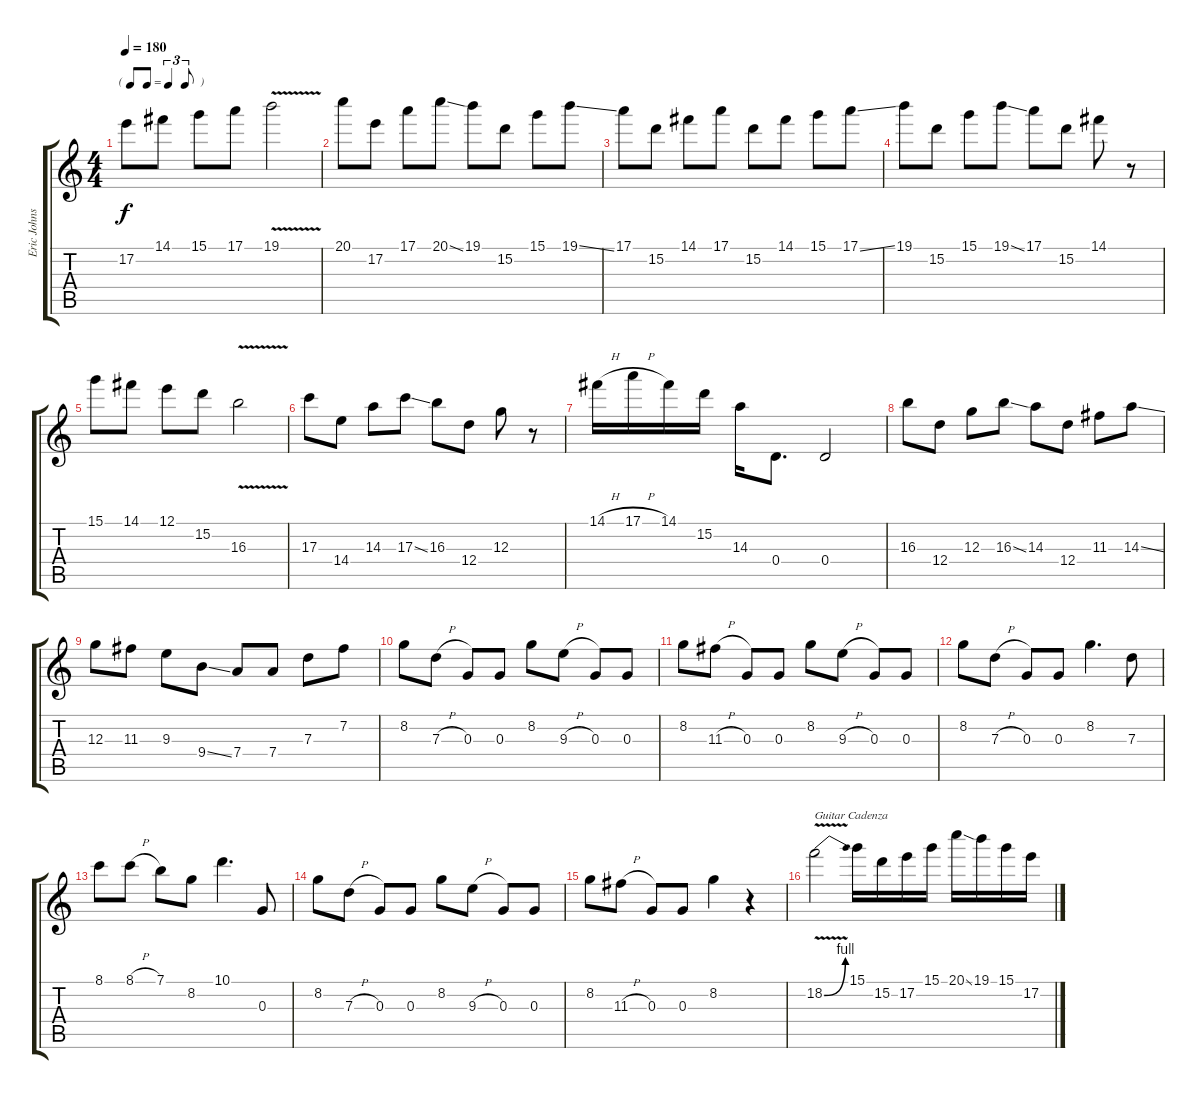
\track ("Eric Johnson" "Eric Johns") {instrument distortionguitar}
\staff {score tabs}
\tuning (E4 B3 G3 D3 A2 E2) {hide}
\ts (4 4)
\tf triplet8th
\tempo 180
\clef g2
\ks c
17.2.8{dy f} 14.1.8 15.1.8 17.1.8 19.1{v}.2 |
20.1.8 17.2.8 17.1.8 20.1{ss}.8 19.1.8 15.2.8 15.1.8 19.1{ss}.8 |
17.1.8 15.2.8 14.1.8 17.1.8 15.2.8 14.1.8 15.1.8 17.1{ss}.8 |
19.1.8 15.2.8 15.1.8 19.1{ss}.8 17.1.8 15.2.8 14.1.8 r.8 |
15.1.8 14.1.8 12.1.8 15.2.8 16.3{v}.2 |
17.3.8 14.4.8 14.3.8 17.3{ss}.8 16.3.8 12.4.8 12.3.8 r.8 |
14.1{h}.16 17.1{h}.16 14.1.16 15.2.16 14.3.16 0.4.8{d} 0.4.2 |
16.3.8 12.4.8 12.3.8 16.3{ss}.8 14.3.8 12.4.8 11.3.8 14.3{ss}.8 |
12.3.8 11.3.8 9.3.8 9.4{ss}.8 7.4.8 7.4.8 7.3.8 7.2.8 |
8.2.8 7.3{h}.8 0.3.8 0.3.8 8.2.8 9.3{h}.8 0.3.8 0.3.8 |
8.2.8 11.3{h}.8 0.3.8 0.3.8 8.2.8 9.3{h}.8 0.3.8 0.3.8 |
8.2.8 7.3{h}.8 0.3.8 0.3.8 8.2.4{d} 7.3.8 |
8.1.8 8.1{h}.8 7.1.8 8.2.8 10.1.4{d} 0.3.8 |
8.2.8 7.3{h}.8 0.3.8 0.3.8 8.2.8 9.3{h}.8 0.3.8 0.3.8 |
8.2.8 11.3{h}.8 0.3.8 0.3.8 8.2.4 r.4 |
18.2{be (bend 0 0 60 4) v}.2{txt "Guitar Cadenza"} 15.1.16 15.2.16 17.2.16 15.1.16 20.1{ss}.16 19.1.16 15.1.16 17.2.16
